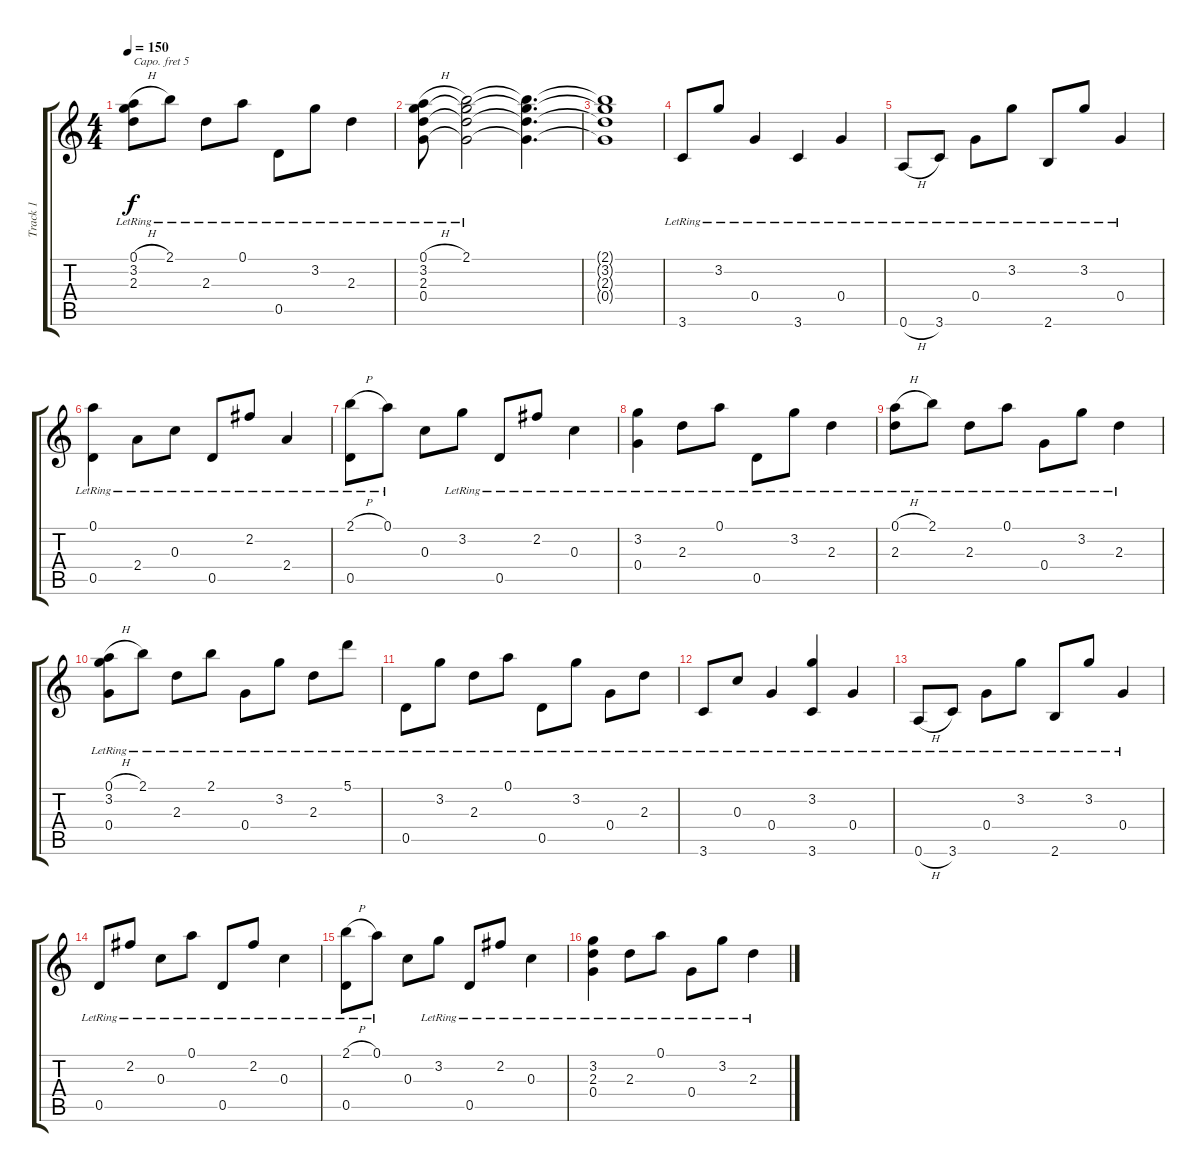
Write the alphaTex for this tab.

\track ("Track 1" "Track 1") {instrument acousticguitarsteel}
\staff {score tabs}
\capo 5
\tuning (E4 B3 G3 D3 A2 E2) {hide}
\ts (4 4)
\tempo 150
\clef g2
\ks c
(0.1{h lr} 3.2{lr} 2.3{lr}).8{dy f} 2.1{lr}.8 2.3{lr}.8 0.1{lr}.8 0.5{lr}.8 3.2{lr}.8 2.3{lr}.4 |
(0.1{h lr} 3.2{lr} 2.3{lr} 0.4{lr}).8 (2.1{lr} 3.2{t} 2.3{t} 0.4{t}).2 (2.1{t} 3.2{t} 2.3{t} 0.4{t}).4{d} |
(2.1{t} 3.2{t} 2.3{t} 0.4{t}).1 |
3.6{lr}.8 3.2{lr}.8 0.4{lr}.4 3.6{lr}.4 0.4{lr}.4 |
0.6{h lr}.8 3.6{lr}.8 0.4{lr}.8 3.2{lr}.8 2.6{lr}.8 3.2{lr}.8 0.4{lr}.4 |
(0.1{lr} 0.5{lr}).4 2.4{lr}.8 0.3{lr}.8 0.5{lr}.8 2.2{lr}.8 2.4{lr}.4 |
(2.1{h lr} 0.5{lr}).8 0.1{lr}.8 0.3.8 3.2{lr}.8 0.5{lr}.8 2.2{lr}.8 0.3{lr}.4 |
(3.2 0.4{lr}).4 2.3{lr}.8 0.1{lr}.8 0.5{lr}.8 3.2{lr}.8 2.3{lr}.4 |
(0.1{h lr} 2.3{lr}).8 2.1{lr}.8 2.3{lr}.8 0.1{lr}.8 0.4{lr}.8 3.2{lr}.8 2.3{lr}.4 |
(0.1{h lr} 3.2{lr} 0.4).8 2.1{lr}.8 2.3{lr}.8 2.1{lr}.8 0.4{lr}.8 3.2{lr}.8 2.3{lr}.8 5.1{lr}.8 |
0.5{lr}.8 3.2{lr}.8 2.3{lr}.8 0.1{lr}.8 0.5{lr}.8 3.2{lr}.8 0.4{lr}.8 2.3{lr}.8 |
3.6{lr}.8 0.3{lr}.8 0.4{lr}.4 (3.2 3.6{lr}).4 0.4{lr}.4 |
0.6{h lr}.8 3.6{lr}.8 0.4{lr}.8 3.2{lr}.8 2.6{lr}.8 3.2{lr}.8 0.4{lr}.4 |
0.5{lr}.8 2.2{lr}.8 0.3{lr}.8 0.1{lr}.8 0.5{lr}.8 2.2{lr}.8 0.3{lr}.4 |
(2.1{h lr} 0.5{lr}).8 0.1{lr}.8 0.3.8 3.2{lr}.8 0.5{lr}.8 2.2{lr}.8 0.3{lr}.4 |
(3.2{lr} 2.3{lr} 0.4{lr}).4 2.3{lr}.8 0.1{lr}.8 0.4{lr}.8 3.2{lr}.8 2.3{lr}.4
